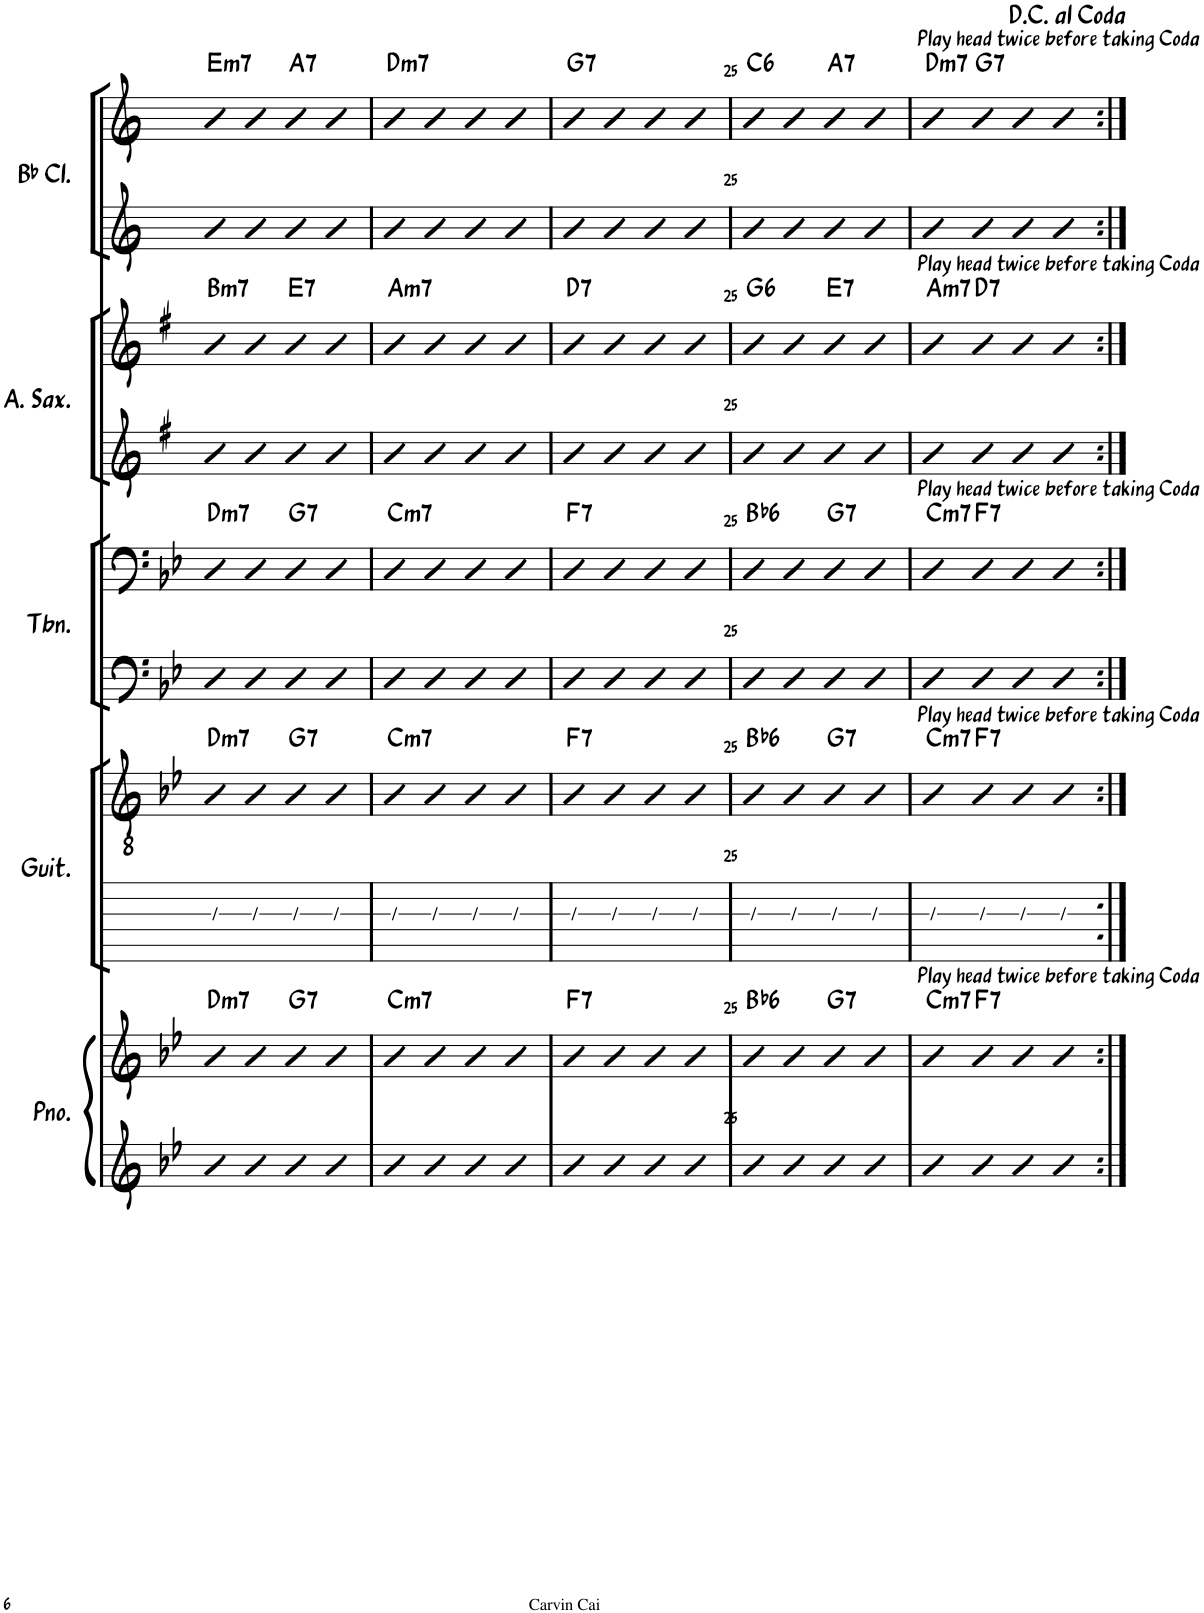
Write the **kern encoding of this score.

**kern	**kern	**harte	**kern	**kern	**harte	**kern	**kern	**harte	**kern	**kern	**harte	**kern	**kern	**harte
*part5	*part5	*part5	*part4	*part4	*part4	*part3	*part3	*part3	*part2	*part2	*part2	*part1	*part1	*part1
*staff10	*staff9	*	*staff8	*staff7	*	*staff6	*staff5	*	*staff4	*staff3	*	*staff2	*staff1	*
*I"钢琴	*	*	*I"原音吉他	*	*	*I"长号	*	*	*I"中音萨克斯	*	*	*I"降B调单簧管	*	*
!!LO:PB:g=z
*clefG2	*clefG2	*	*	*clefGv2	*	*clefF4	*clefF4	*	*clefG2	*clefG2	*	*clefG2	*clefG2	*
*	*	*	*	*	*	*	*	*	*Trd5c9	*Trd5c9	*	*Trd1c2	*Trd1c2	*
*k[b-e-]	*k[b-e-]	*	*k[b-e-]	*k[b-e-]	*	*k[b-e-]	*k[b-e-]	*	*k[f#]	*k[f#]	*	*k[]	*k[]	*
*M4/4	*M4/4	*	*M4/4	*M4/4	*	*M4/4	*M4/4	*	*M4/4	*M4/4	*	*M4/4	*M4/4	*
=22	=22	=22	=22	=22	=22	=22	=22	=22	=22	=22	=22	=22	=22	=22
!	!	!LO:H:kt=m7	!	!	!LO:H:kt=m7	!	!	!LO:H:kt=m7	!	!	!LO:H:kt=m7	!	!	!LO:H:kt=m7
4f	4f	D:min7	4f	4f	D:min7	4F	4F	D:min7	4dd	4dd	B:min7	4g	4g	E:min7
4f	4f	.	4f	4f	.	4F	4F	.	4dd	4dd	.	4g	4g	.
!	!	!LO:H:kt=7	!	!	!LO:H:kt=7	!	!	!LO:H:kt=7	!	!	!LO:H:kt=7	!	!	!LO:H:kt=7
4f	4f	G:7	4f	4f	G:7	4F	4F	G:7	4dd	4dd	E:7	4g	4g	A:7
4f	4f	.	4f	4f	.	4F	4F	.	4dd	4dd	.	4g	4g	.
=23	=23	=23	=23	=23	=23	=23	=23	=23	=23	=23	=23	=23	=23	=23
!	!	!LO:H:kt=m7	!	!	!LO:H:kt=m7	!	!	!LO:H:kt=m7	!	!	!LO:H:kt=m7	!	!	!LO:H:kt=m7
4f	4f	C:min7	4f	4f	C:min7	4F	4F	C:min7	4dd	4dd	A:min7	4g	4g	D:min7
4f	4f	.	4f	4f	.	4F	4F	.	4dd	4dd	.	4g	4g	.
4f	4f	.	4f	4f	.	4F	4F	.	4dd	4dd	.	4g	4g	.
4f	4f	.	4f	4f	.	4F	4F	.	4dd	4dd	.	4g	4g	.
=24	=24	=24	=24	=24	=24	=24	=24	=24	=24	=24	=24	=24	=24	=24
!	!	!LO:H:kt=7	!	!	!LO:H:kt=7	!	!	!LO:H:kt=7	!	!	!LO:H:kt=7	!	!	!LO:H:kt=7
4f	4f	F:7	4f	4f	F:7	4F	4F	F:7	4dd	4dd	D:7	4g	4g	G:7
4f	4f	.	4f	4f	.	4F	4F	.	4dd	4dd	.	4g	4g	.
4f	4f	.	4f	4f	.	4F	4F	.	4dd	4dd	.	4g	4g	.
4f	4f	.	4f	4f	.	4F	4F	.	4dd	4dd	.	4g	4g	.
=25	=25	=25	=25	=25	=25	=25	=25	=25	=25	=25	=25	=25	=25	=25
!	!	!LO:H:kt=6	!	!	!LO:H:kt=6	!	!	!LO:H:kt=6	!	!	!LO:H:kt=6	!	!	!LO:H:kt=6
4f	4f	Bb:maj6	4f	4f	Bb:maj6	4F	4F	Bb:maj6	4dd	4dd	G:maj6	4g	4g	C:maj6
4f	4f	.	4f	4f	.	4F	4F	.	4dd	4dd	.	4g	4g	.
!	!	!LO:H:kt=7	!	!	!LO:H:kt=7	!	!	!LO:H:kt=7	!	!	!LO:H:kt=7	!	!	!LO:H:kt=7
4f	4f	G:7	4f	4f	G:7	4F	4F	G:7	4dd	4dd	E:7	4g	4g	A:7
4f	4f	.	4f	4f	.	4F	4F	.	4dd	4dd	.	4g	4g	.
=26	=26	=26	=26	=26	=26	=26	=26	=26	=26	=26	=26	=26	=26	=26
!	!	!	!	!	!	!	!	!	!	!	!	!	!LO:TX:a:t=Play head twice before taking Coda	!
!	!	!	!	!	!	!	!	!	!	!LO:TX:a:t=Play head twice before taking Coda	!	!	!	!
!	!	!	!	!	!	!	!LO:TX:a:t=Play head twice before taking Coda	!	!	!	!	!	!	!
!	!	!	!	!LO:TX:a:t=Play head twice before taking Coda	!	!	!	!	!	!	!	!	!	!
!	!LO:TX:a:t=Play head twice before taking Coda	!LO:H:kt=m7	!	!	!LO:H:kt=m7	!	!	!LO:H:kt=m7	!	!	!LO:H:kt=m7	!	!	!LO:H:kt=m7
4f	4f	C:min7	4f	4f	C:min7	4F	4F	C:min7	4dd	4dd	A:min7	4g	4g	D:min7
!	!	!LO:H:kt=7	!	!	!LO:H:kt=7	!	!	!LO:H:kt=7	!	!	!LO:H:kt=7	!	!	!LO:H:kt=7
4f	4f	F:7	4f	4f	F:7	4F	4F	F:7	4dd	4dd	D:7	4g	4g	G:7
4f	4f	.	4f	4f	.	4F	4F	.	4dd	4dd	.	4g	4g	.
4f	4f	.	4f	4f	.	4F	4F	.	4dd	4dd	.	4g	4g	.
=:|!	=:|!	=:|!	=:|!	=:|!	=:|!	=:|!	=:|!	=:|!	=:|!	=:|!	=:|!	=:|!	=:|!	=:|!
*-	*-	*-	*-	*-	*-	*-	*-	*-	*-	*-	*-	*-	*-	*-
